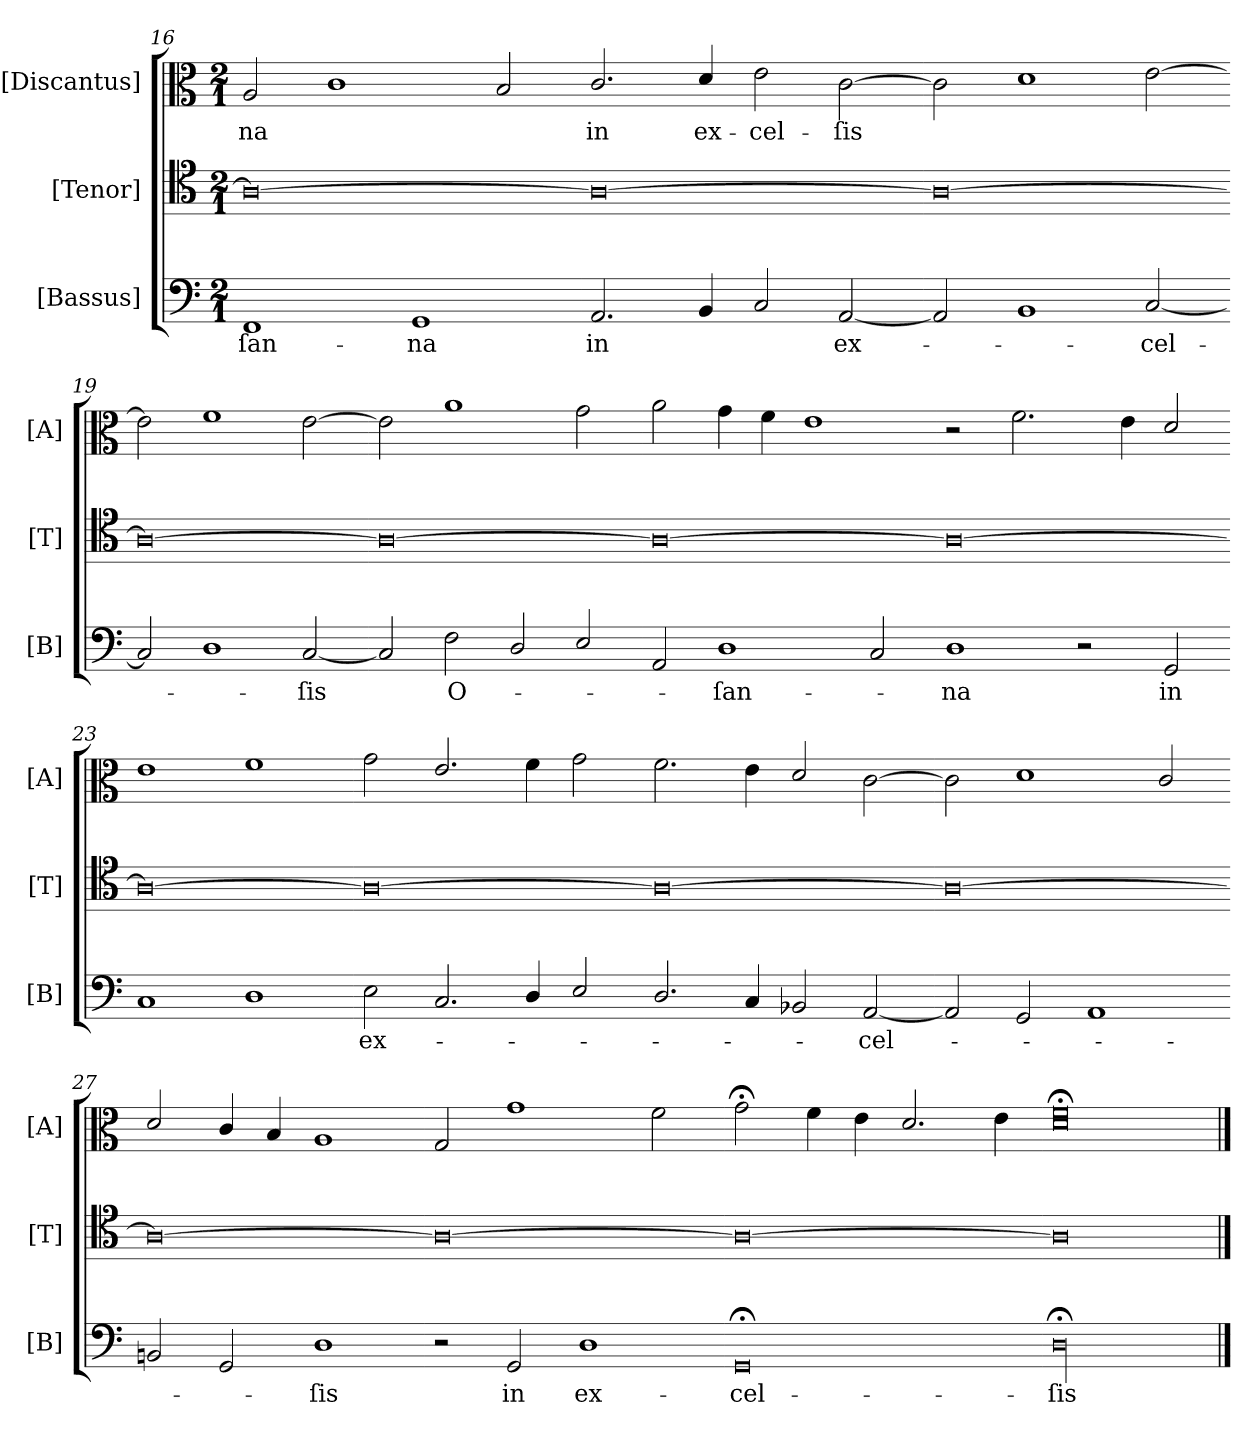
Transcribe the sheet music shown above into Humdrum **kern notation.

**kern	**text	**kern	**kern	**text
*part3	*part3	*part2	*part1	*part1
*staff3	*staff3	*staff2	*staff1	*staff1
*I"[Bassus]	*	*I"[Tenor]	*I"[Discantus]	*
*I'[B]	*	*I'[T]	*I'[A]	*
*clefF4	*	*clefC4	*clefC3	*
*k[]	*	*k[]	*k[]	*
*D:dor	*	*D:dor	*D:dor	*
*M2/1	*	*M2/1	*M2/1	*
=16	=16	=16	=16	=16
1FF	-ſan-	0A_	2A/	-na
.	.	.	1c	.
1GG	-na	.	.	.
.	.	.	2B/	.
=17-	=17-	=17-	=17-	=17-
2.AA/	in	0A_	2.c/	in
4BB/	.	.	4d/	ex-
2C/	.	.	2e	-cel-
[2AA/	ex-	.	[2c\	-ſis
=18-	=18-	=18-	=18-	=18-
2AA/]	.	0A_	2c\]	.
1BB	.	.	1d	.
[2C/	-cel-	.	[2e\	.
=19-	=19-	=19-	=19-	=19-
2C/]	.	0A_	2e\]	.
1D	.	.	1f	.
[2C/	-ſis	.	[2e\	.
=20-	=20-	=20-	=20-	=20-
2C/]	.	0A_	2e\]	.
!	!LO:LY:i	!	!	!
2F\	O-	.	1a	.
2D/	.	.	.	.
2E/	.	.	2g\	.
=21-	=21-	=21-	=21-	=21-
2AA/	.	0A_	2a\	.
!	!LO:LY:i	!	!	!
1D	-ſan-	.	4g\	.
.	.	.	4f\	.
.	.	.	1e	.
2C/	.	.	.	.
=22-	=22-	=22-	=22-	=22-
!	!LO:LY:i	!	!	!
1D	-na	0A_	2r	.
.	.	.	2.f\	.
2r	.	.	.	.
.	.	.	4e\	.
!	!LO:LY:i	!	!	!
2GG/	in	.	2d/	.
=23-	=23-	=23-	=23-	=23-
1C	.	0A_	1e	.
1D	.	.	1f	.
=24-	=24-	=24-	=24-	=24-
!	!LO:LY:i	!	!	!
2E\	ex-	0A_	2g\	.
2.C/	.	.	2.e/	.
4D/	.	.	4f\	.
2E/	.	.	2g\	.
=25-	=25-	=25-	=25-	=25-
2.D/	.	0A_	2.f\	.
4C/	.	.	4e\	.
2BB-X/	.	.	2d/	.
!	!LO:LY:i	!	!	!
[2AA/	-cel-	.	[2c\	.
=26-	=26-	=26-	=26-	=26-
2AA/]	.	0A_	2c\]	.
2GG/	.	.	1d	.
1AA	.	.	.	.
.	.	.	2c/	.
=27-	=27-	=27-	=27-	=27-
2BBn/	.	0A_	2d/	.
2GG/	.	.	4c/	.
.	.	.	4B/	.
!	!LO:LY:i	!	!	!
1D	-ſis	.	1A	.
=28-	=28-	=28-	=28-	=28-
2r	.	0A_	2G/	.
2GG/	in	.	1g	.
1D	ex-	.	.	.
.	.	.	2f\	.
=29-	=29-	=29-	=29-	=29-
0GG;<	-cel-	0A_	2g;<\	.
.	.	.	4f\	.
.	.	.	4e\	.
.	.	.	2.d/	.
.	.	.	4e\	.
=30-	=30-	=30-	=30-	=30-
!LO:N:vis=00	!	!	!	!
0D;	-ſis	0A]	0d;<; 0f;<;	.
==	==	==	==	==
*-	*-	*-	*-	*-
